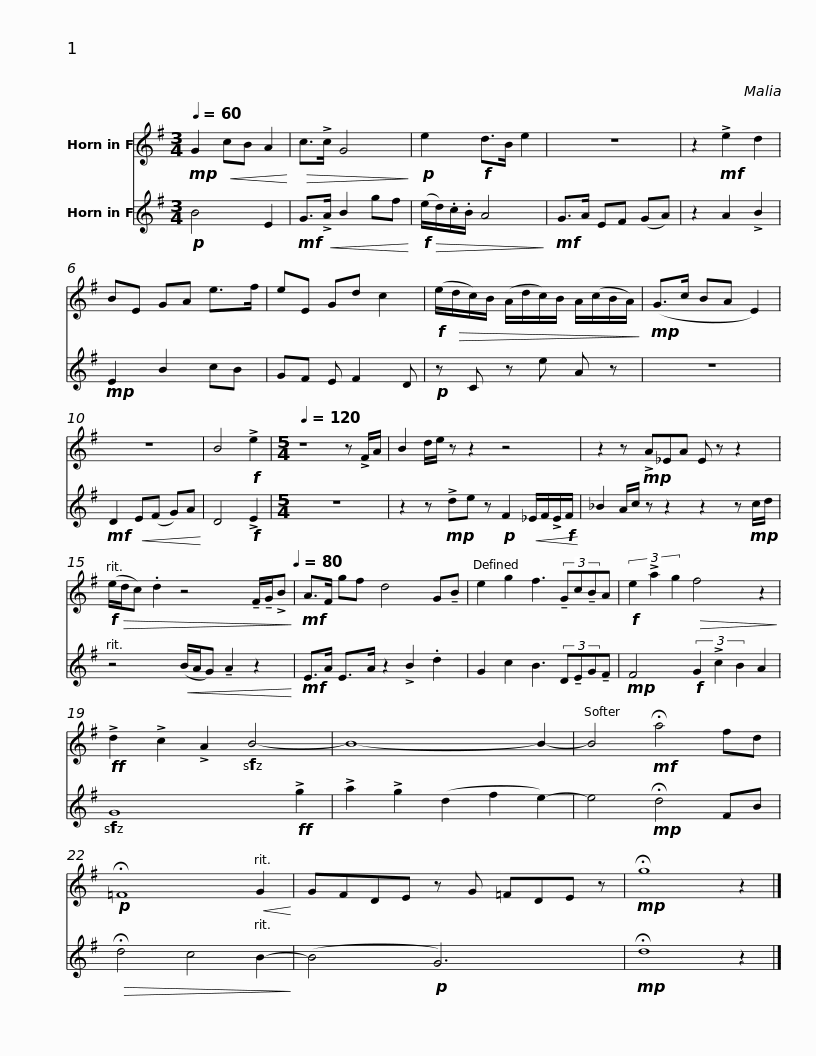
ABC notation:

X:1
%%score 1 2
L:1/8
Q:1/4=60
M:3/4
I:linebreak $
K:none
V:1 treble transpose=-7
V:2 treble transpose=-7
V:1
[K:G]!mp! G2!<(! cB A2!<)! |!>(! c>!>!c G4!>)! |!p! e2!f! d>B e2 | z6 | z2!mf! !>!e2 d2 | %5
 BE GA e>f |$ eE Gd c2 |!f! (e/!>(!d/c/)B/ (A/d/c/)B/ A/(c/B/A/)!>)! |!mp! (G>c BA E2) | z6 | %10
 B4!f! !>!e2 |[M:5/4][Q:1/4=120] z8 z !>!F/A/ |$ B2 d/e/ z z2 z4 | z2 z!mp! !>!A_EA E z z2 |!f!!>(! (e/d/c) .d2 z4 !tenuto!F/!tenuto!G/!>!B!>)![Q:1/4=80] |$ %15
!mf! A>F gf d4 G!tenuto!B | e2 g2 f3 (3!tenuto!Gc!tenuto!BA |!f! (3e2 !>!a2 g2!>(! f4 z2!>)! |!ff! !>!d2 !>!c2 !>!A2!sfz! B4- | B8- B2- |$ %20
 B4!mf! !fermata!a4 fd |!p! !fermata!=F8!<(! G2!<)! | GFDE z G =FDE z |!mp! !fermata!g8 z2 |] %24
V:2
[K:G]!p! B4 E2 |!mf! G>!<(!!>!A B2 gf!<)! |!f!!>(! (e/d/).c/.B/ A4!>)! |!mf! G>A EF (GA) | z2 A2 !>!B2 | %5
!mp! E2 B2 cB |$ GF E F2 D |!p! z C z e A z | z6 |!mf! D2!<(! E(F G)A!<)! | %10
 D4!f! !>!E2 |[M:5/4] z10 |$ z2 z!mp! !>!de z!p! F2!<(! _E/F/!>!E/!f!F/!<)! | _B2 A/c/ z z2 z2 z!mp! c/d/ | z4!<(! (B/A/G) !tenuto!A2 z2!<)! |$ %15
!mf! E>A E>A z2 !>!B2 .d2 | G2 c2 B3 (3D!tenuto!EG!tenuto!F |!mp! F4!f! (3G2 !>!c2 B2 A2 |!sfz! G8!ff! !>!g2 | !>!a2 !>!g2 (d2 f2 e2-) |$ %20
 e4!mp! !fermata!d4 FB |!>(! !fermata!d4 c4 B2-!>)! | (B4!p! G6) |!mp! !fermata!d8 z2 |] %24
